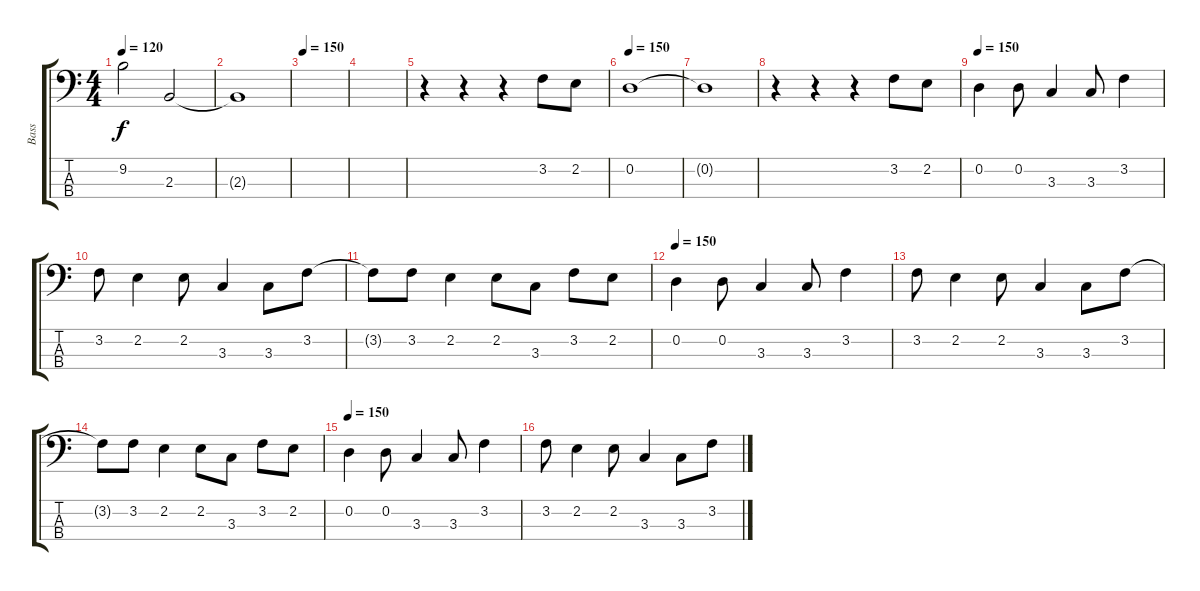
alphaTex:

\track ("Bass" "Bass") {instrument electricbasspick}
\staff {score tabs}
\tuning (G2 D2 A1 E1) {hide}
\ts (4 4)
\tempo 120
\clef f4
\ks c
9.2.2{dy f} 2.3.2 |
2.3{t}.1 |
\tempo 150
|
|
r.4 r.4 r.4 3.2.8 2.2.8 |
\tempo 150
0.2.1 |
0.2{t}.1 |
r.4 r.4 r.4 3.2.8 2.2.8 |
\tempo 150
0.2.4{volume 10} 0.2.8 3.3.4 3.3.8 3.2.4 |
3.2.8 2.2.4 2.2.8 3.3.4 3.3.8 3.2.8 |
3.2{t}.8 3.2.8 2.2.4 2.2.8 3.3.8 3.2.8 2.2.8 |
\tempo 150
0.2.4 0.2.8 3.3.4 3.3.8 3.2.4 |
3.2.8 2.2.4 2.2.8 3.3.4 3.3.8 3.2.8 |
3.2{t}.8 3.2.8 2.2.4 2.2.8 3.3.8 3.2.8 2.2.8 |
\tempo 150
0.2.4 0.2.8 3.3.4 3.3.8 3.2.4 |
3.2.8 2.2.4 2.2.8 3.3.4 3.3.8 3.2.8
